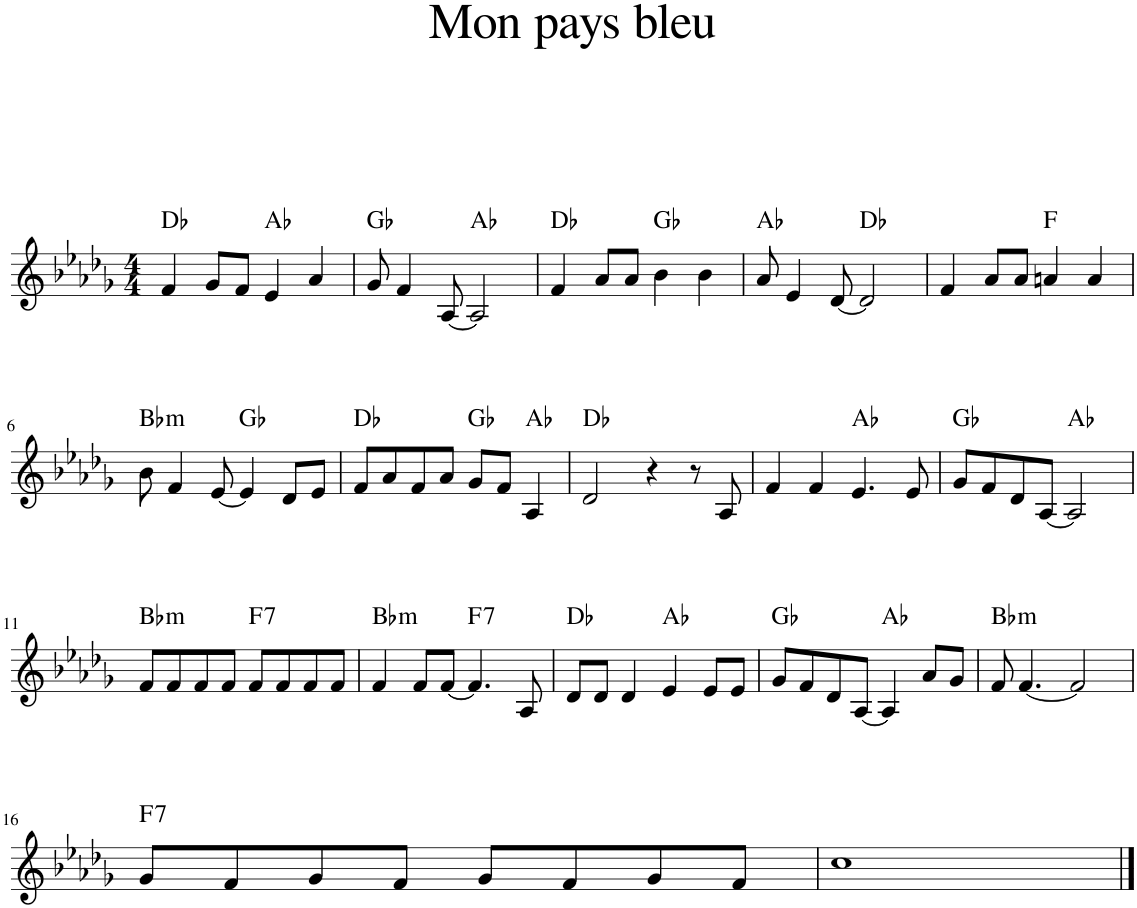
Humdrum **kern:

**kern	**harte
*part1	*part1
*staff1	*
*I"Piano	*
*I'Pno.	*
*clefG2	*
*k[b-e-a-d-g-]	*
*M4/4	*
=1	=1
4f/	Db:maj
8g-/L	.
8f/J	.
4e-/	Ab:maj
4a-/	.
=2	=2
8g-/	Gb:maj
4f/	.
[8A-/	.
2A-/]	Ab:maj
=3	=3
4f/	Db:maj
8a-/L	.
8a-/J	.
4b-\	Gb:maj
4b-\	.
=4	=4
8a-/	Ab:maj
4e-/	.
[8d-/	.
2d-/]	Db:maj
=5	=5
4f/	.
8a-/L	.
8a-/J	.
4an/	F:maj
4a/	.
!!LO:LB:g=z
=6	=6
!	!LO:H:kt=m
8b-\	Bb:min
4f/	.
[8e-/	.
4e-/]	Gb:maj
8d-/L	.
8e-/J	.
=7	=7
8f/L	Db:maj
8a-/	.
8f/	.
8a-/J	.
8g-/L	Gb:maj
8f/J	.
4A-/	Ab:maj
=8	=8
2d-/	Db:maj
4r	.
8r	.
8A-/	.
=9	=9
4f/	.
4f/	.
4.e-/	Ab:maj
8e-/	.
=10	=10
8g-/L	Gb:maj
8f/	.
8d-/	.
[8A-/J	.
2A-/]	Ab:maj
!!LO:LB:g=z
=11	=11
!	!LO:H:kt=m
8f/L	Bb:min
8f/	.
8f/	.
8f/J	.
!	!LO:H:kt=7
8f/L	F:7
8f/	.
8f/	.
8f/J	.
=12	=12
!	!LO:H:kt=m
4f/	Bb:min
8f/L	.
[8f/J	.
!	!LO:H:kt=7
4.f/]	F:7
8A-/	.
=13	=13
8d-/L	Db:maj
8d-/J	.
4d-/	.
4e-/	Ab:maj
8e-/L	.
8e-/J	.
=14	=14
8g-/L	Gb:maj
8f/	.
8d-/	.
[8A-/J	.
4A-/]	Ab:maj
8a-/L	.
8g-/J	.
=15	=15
!	!LO:H:kt=m
8f/	Bb:min
[4.f/	.
2f/]	.
!!LO:LB:g=z
=16	=16
!	!LO:H:kt=7
8g-/L	F:7
8f/	.
8g-/	.
8f/J	.
8g-/L	.
8f/	.
8g-/	.
8f/J	.
=17	=17
1cc	.
==	==
*-	*-
